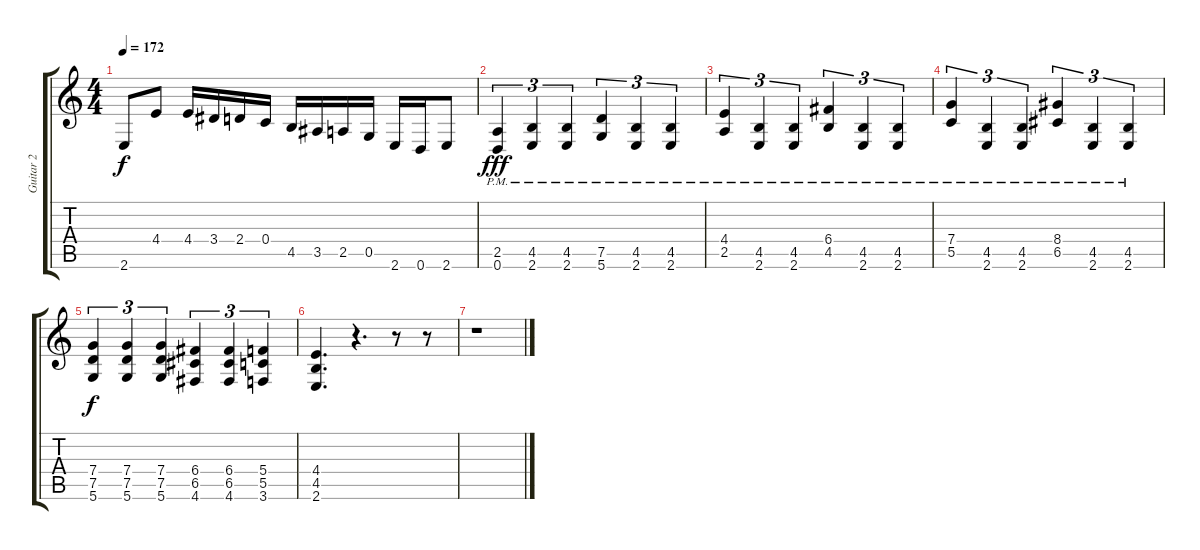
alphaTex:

\track ("Guitar 2" "Guitar 2") {instrument overdrivenguitar}
\staff {score tabs}
\tuning (D4 A3 F3 C3 G2 D2) {hide}
\ts (4 4)
\tempo 172
\clef g2
\ks c
2.6{t}.8{dy f} 4.4.8 4.4.16 3.4.16 2.4.16 0.4.16 4.5.16 3.5.16 2.5.16 0.5.16 2.6.16 0.6.16 2.6.8 |
(2.5{pm} 0.6).4{tu (3 2) dy fff} (4.5{pm} 2.6).4{tu (3 2)} (4.5{pm} 2.6).4{tu (3 2)} (7.5{pm} 5.6).4{tu (3 2)} (4.5{pm} 2.6).4{tu (3 2)} (4.5{pm} 2.6).4{tu (3 2)} |
(4.4{pm} 2.5).4{tu (3 2)} (4.5{pm} 2.6).4{tu (3 2)} (4.5{pm} 2.6).4{tu (3 2)} (6.4{pm} 4.5).4{tu (3 2)} (4.5{pm} 2.6).4{tu (3 2)} (4.5{pm} 2.6).4{tu (3 2)} |
(7.4{pm} 5.5).4{tu (3 2)} (4.5{pm} 2.6).4{tu (3 2)} (4.5{pm} 2.6).4{tu (3 2)} (8.4{pm} 6.5).4{tu (3 2)} (4.5{pm} 2.6).4{tu (3 2)} (4.5{pm} 2.6).4{tu (3 2)} |
(7.4 7.5 5.6).4{tu (3 2) dy f} (7.4 7.5 5.6).4{tu (3 2)} (7.4 7.5 5.6).4{tu (3 2)} (6.4 6.5 4.6).4{tu (3 2)} (6.4 6.5 4.6).4{tu (3 2)} (5.4 5.5 3.6).4{tu (3 2)} |
(4.4 4.5 2.6).4{d} r.4{d} r.8 r.8 |
r.1
